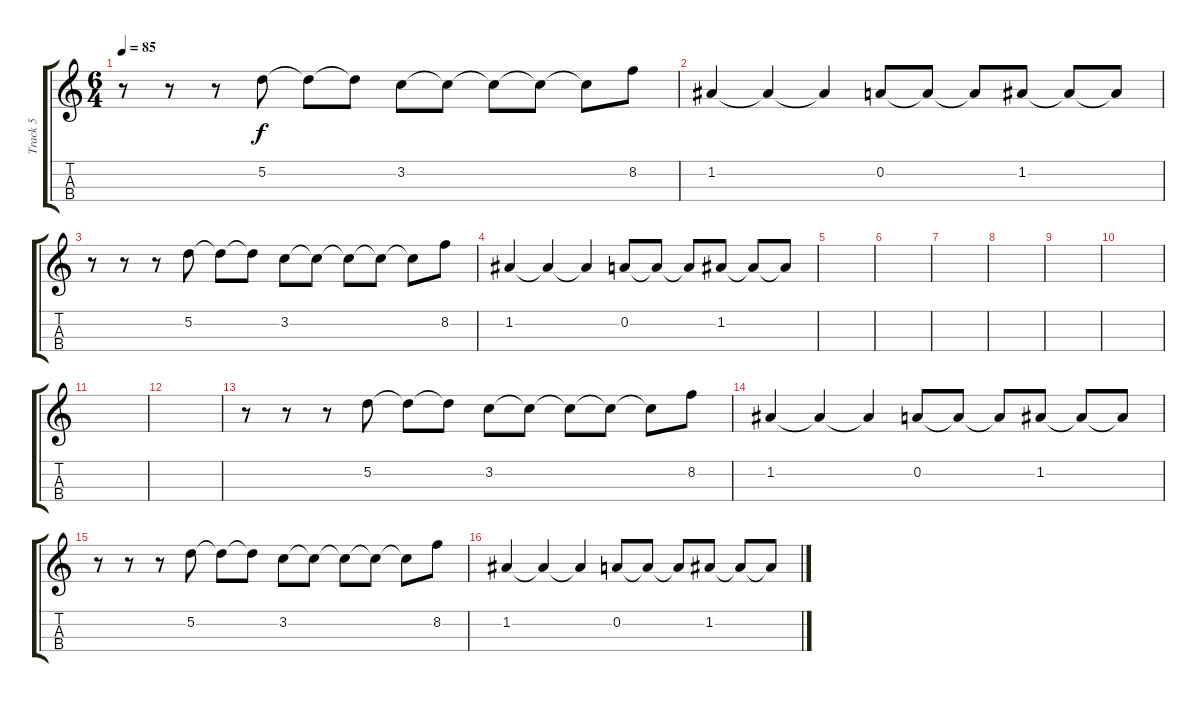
\track ("Track 5" "Track 5") {instrument lead3calliope}
\staff {score tabs}
\tuning (E5 A4 D4 G3) {hide}
\ts (6 4)
\tempo 85
\clef g2
\ks c
r.8{dy f} r.8 r.8 5.2.8 5.2{t}.8 5.2{t}.8 3.2.8 3.2{t}.8 3.2{t}.8 3.2{t}.8 3.2{t}.8 8.2.8 |
1.2.4 1.2{t}.4 1.2{t}.4 0.2.8 0.2{t}.8 0.2{t}.8 1.2.8 1.2{t}.8 1.2{t}.8 |
r.8 r.8 r.8 5.2.8 5.2{t}.8 5.2{t}.8 3.2.8 3.2{t}.8 3.2{t}.8 3.2{t}.8 3.2{t}.8 8.2.8 |
1.2.4 1.2{t}.4 1.2{t}.4 0.2.8 0.2{t}.8 0.2{t}.8 1.2.8 1.2{t}.8 1.2{t}.8 |
|
|
|
|
|
|
|
|
r.8 r.8 r.8 5.2.8 5.2{t}.8 5.2{t}.8 3.2.8 3.2{t}.8 3.2{t}.8 3.2{t}.8 3.2{t}.8 8.2.8 |
1.2.4 1.2{t}.4 1.2{t}.4 0.2.8 0.2{t}.8 0.2{t}.8 1.2.8 1.2{t}.8 1.2{t}.8 |
r.8 r.8 r.8 5.2.8 5.2{t}.8 5.2{t}.8 3.2.8 3.2{t}.8 3.2{t}.8 3.2{t}.8 3.2{t}.8 8.2.8 |
1.2.4 1.2{t}.4 1.2{t}.4 0.2.8 0.2{t}.8 0.2{t}.8 1.2.8 1.2{t}.8 1.2{t}.8
